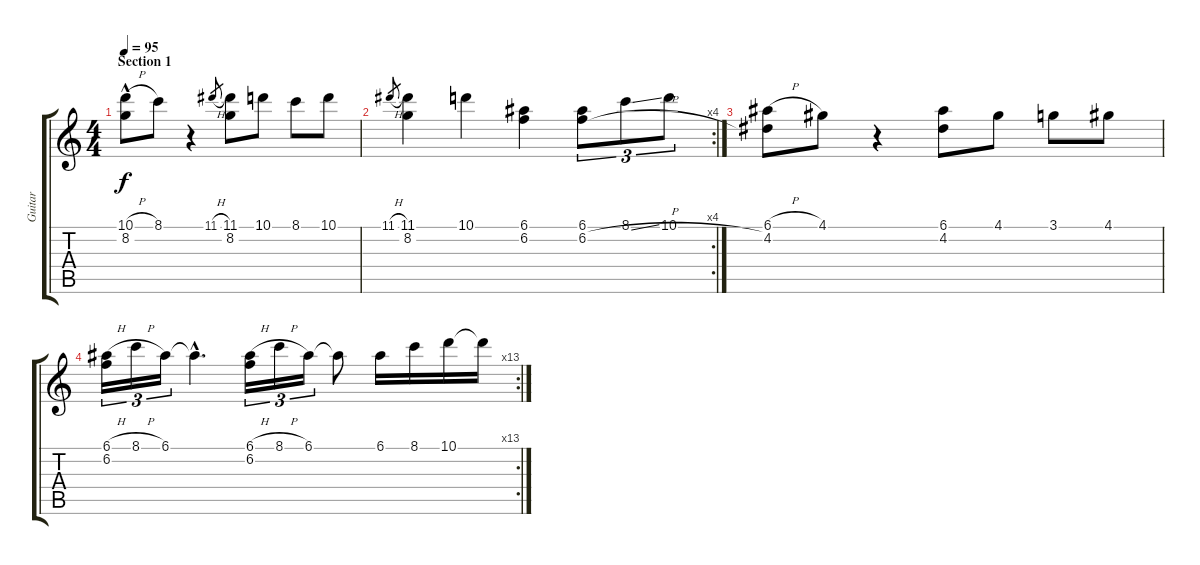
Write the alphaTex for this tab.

\track ("Guitar" "Guitar") {instrument acousticguitarnylon}
\staff {score tabs}
\tuning (E4 B3 G3 D3 A2 E2) {hide}
\ts (4 4)
\section ("" "Section 1")
\tempo 95
\clef g2
\ks c
(10.1{h hac} 8.2{hac}).8{dy f instrument acousticguitarnylon} 8.1.8 r.4 11.1{h}.8{gr} (11.1 8.2).8 10.1.8 8.1.8 10.1.8 |
\rc 4
11.1{h}.8{gr} (11.1 8.2).4 10.1.4 (6.1 6.2).4 (6.1 6.2{h}).8{tu (3 2)} 8.1{ss}.8{tu (3 2)} 10.1.8{tu (3 2)} |
(6.1{h} 4.2).8 4.1.8 r.4 (6.1 4.2).8 4.1.8 3.1.8 4.1.8 |
\rc 13
(6.1{h} 6.2).16{tu (3 2)} 8.1{h}.16{tu (3 2)} 6.1.16{tu (3 2)} 6.1{hac t}.4{d} (6.1{h} 6.2).16{tu (3 2)} 8.1{h}.16{tu (3 2)} 6.1.16{tu (3 2)} 6.1{t}.8 6.1.16 8.1.16 10.1.16 10.1{t}.16
